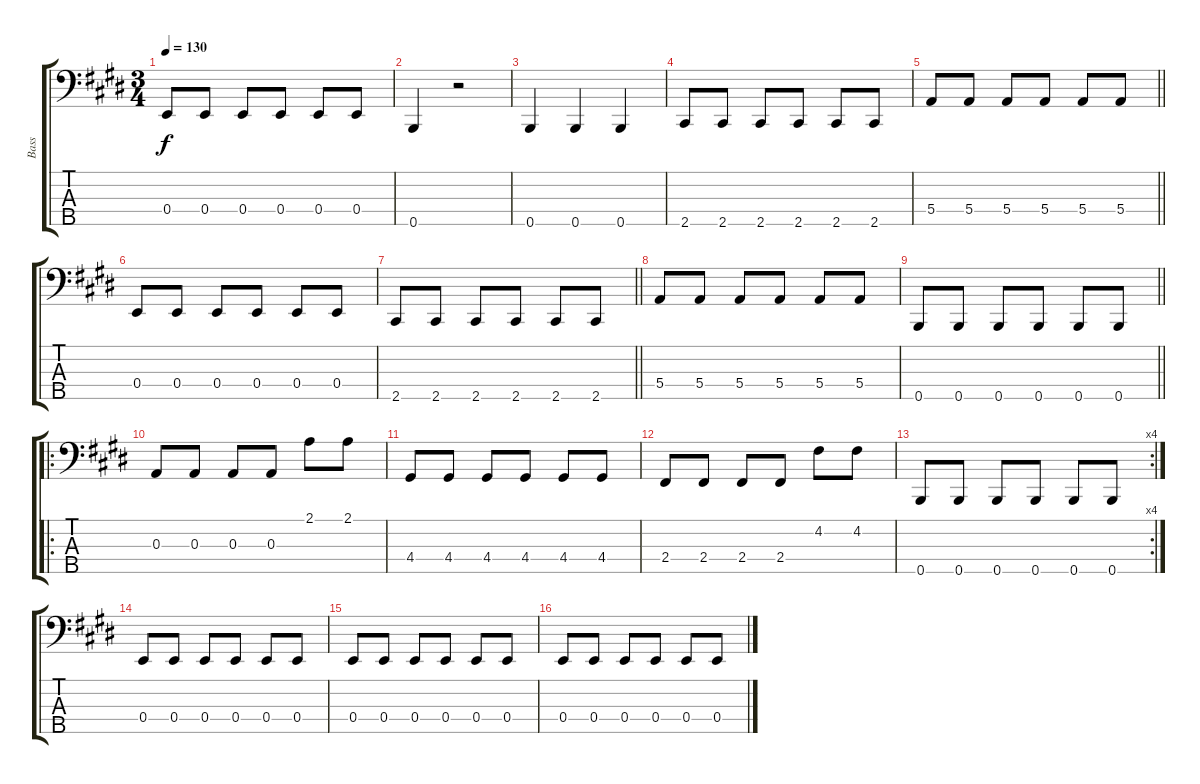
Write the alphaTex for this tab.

\track ("Bass" "Bass") {instrument electricbassfinger}
\staff {score tabs}
\tuning (G2 D2 A1 E1 B0) {hide}
\ts (3 4)
\tempo 130
\clef f4
\ks e
0.4.8{dy f} 0.4.8 0.4.8 0.4.8 0.4.8 0.4.8 |
0.5.4 r.2 |
0.5.4 0.5.4 0.5.4 |
2.5.8 2.5.8 2.5.8 2.5.8 2.5.8 2.5.8 |
\barLineRight lightlight
5.4.8 5.4.8 5.4.8 5.4.8 5.4.8 5.4.8 |
0.4.8 0.4.8 0.4.8 0.4.8 0.4.8 0.4.8 |
\barLineRight lightlight
2.5.8 2.5.8 2.5.8 2.5.8 2.5.8 2.5.8 |
5.4.8 5.4.8 5.4.8 5.4.8 5.4.8 5.4.8 |
\barLineRight lightlight
0.5.8 0.5.8 0.5.8 0.5.8 0.5.8 0.5.8 |
\ro
0.3.8 0.3.8 0.3.8 0.3.8 2.1.8 2.1.8 |
4.4.8 4.4.8 4.4.8 4.4.8 4.4.8 4.4.8 |
2.4.8 2.4.8 2.4.8 2.4.8 4.2.8 4.2.8 |
\rc 4
0.5.8 0.5.8 0.5.8 0.5.8 0.5.8 0.5.8 |
0.4.8 0.4.8 0.4.8 0.4.8 0.4.8 0.4.8 |
0.4.8 0.4.8 0.4.8 0.4.8 0.4.8 0.4.8 |
0.4.8 0.4.8 0.4.8 0.4.8 0.4.8 0.4.8
